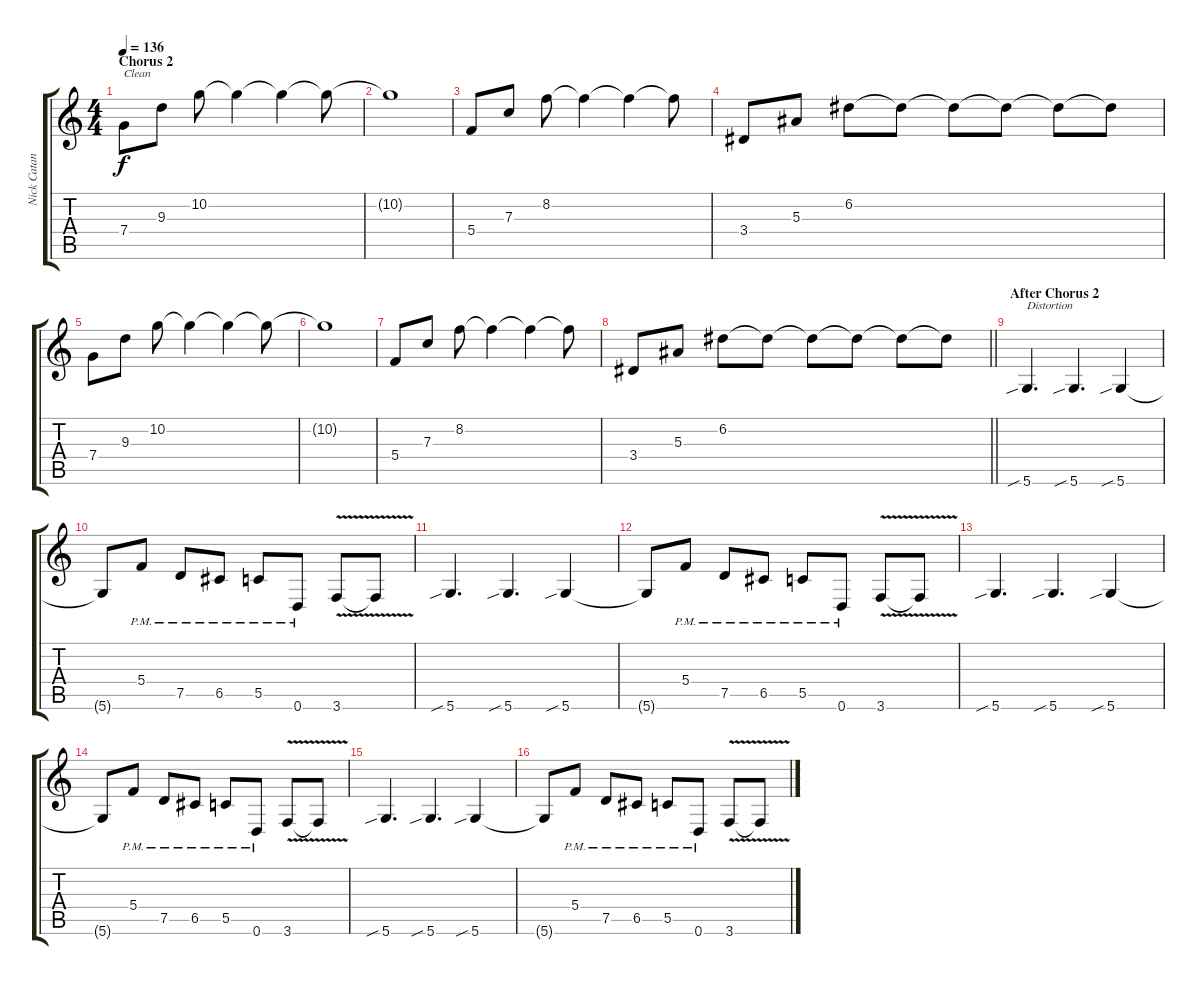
\track ("Nick Catanese" "Nick Catan") {instrument distortionguitar}
\staff {score tabs}
\tuning (D4 A3 F3 C3 G2 D2) {hide}
\ts (4 4)
\section ("" "Chorus 2")
\tempo 136
\clef g2
\ks c
7.4.8{txt "Clean" dy f volume 8 instrument electricguitarclean} 9.3.8 10.2.8 10.2{t}.4 10.2{t}.4 10.2{t}.8 |
10.2{t}.1 |
5.4.8 7.3.8 8.2.8 8.2{t}.4 8.2{t}.4 8.2{t}.8 |
3.4.8 5.3.8 6.2.8 6.2{t}.8 6.2{t}.8 6.2{t}.8 6.2{t}.8 6.2{t}.8 |
7.4.8{instrument electricguitarclean} 9.3.8 10.2.8 10.2{t}.4 10.2{t}.4 10.2{t}.8 |
10.2{t}.1 |
5.4.8 7.3.8 8.2.8 8.2{t}.4 8.2{t}.4 8.2{t}.8 |
\barLineRight lightlight
3.4.8 5.3.8 6.2.8 6.2{t}.8 6.2{t}.8 6.2{t}.8 6.2{t}.8 6.2{t}.8 |
\section ("" "After Chorus 2")
5.6{sib}.4{d txt "Distortion" instrument distortionguitar} 5.6{sib}.4{d} 5.6{sib}.4 |
5.6{t}.8 5.4{pm}.8 7.5{pm}.8 6.5{pm}.8 5.5{pm}.8 0.6{pm}.8 3.6{v}.8 3.6{t}.8 |
5.6{sib}.4{d} 5.6{sib}.4{d} 5.6{sib}.4 |
5.6{t}.8 5.4{pm}.8 7.5{pm}.8 6.5{pm}.8 5.5{pm}.8 0.6{pm}.8 3.6{v}.8 3.6{t}.8 |
5.6{sib}.4{d} 5.6{sib}.4{d} 5.6{sib}.4 |
5.6{t}.8 5.4{pm}.8 7.5{pm}.8 6.5{pm}.8 5.5{pm}.8 0.6{pm}.8 3.6{v}.8 3.6{t}.8 |
5.6{sib}.4{d} 5.6{sib}.4{d} 5.6{sib}.4 |
5.6{t}.8 5.4{pm}.8 7.5{pm}.8 6.5{pm}.8 5.5{pm}.8 0.6{pm}.8 3.6{v}.8 3.6{t}.8
